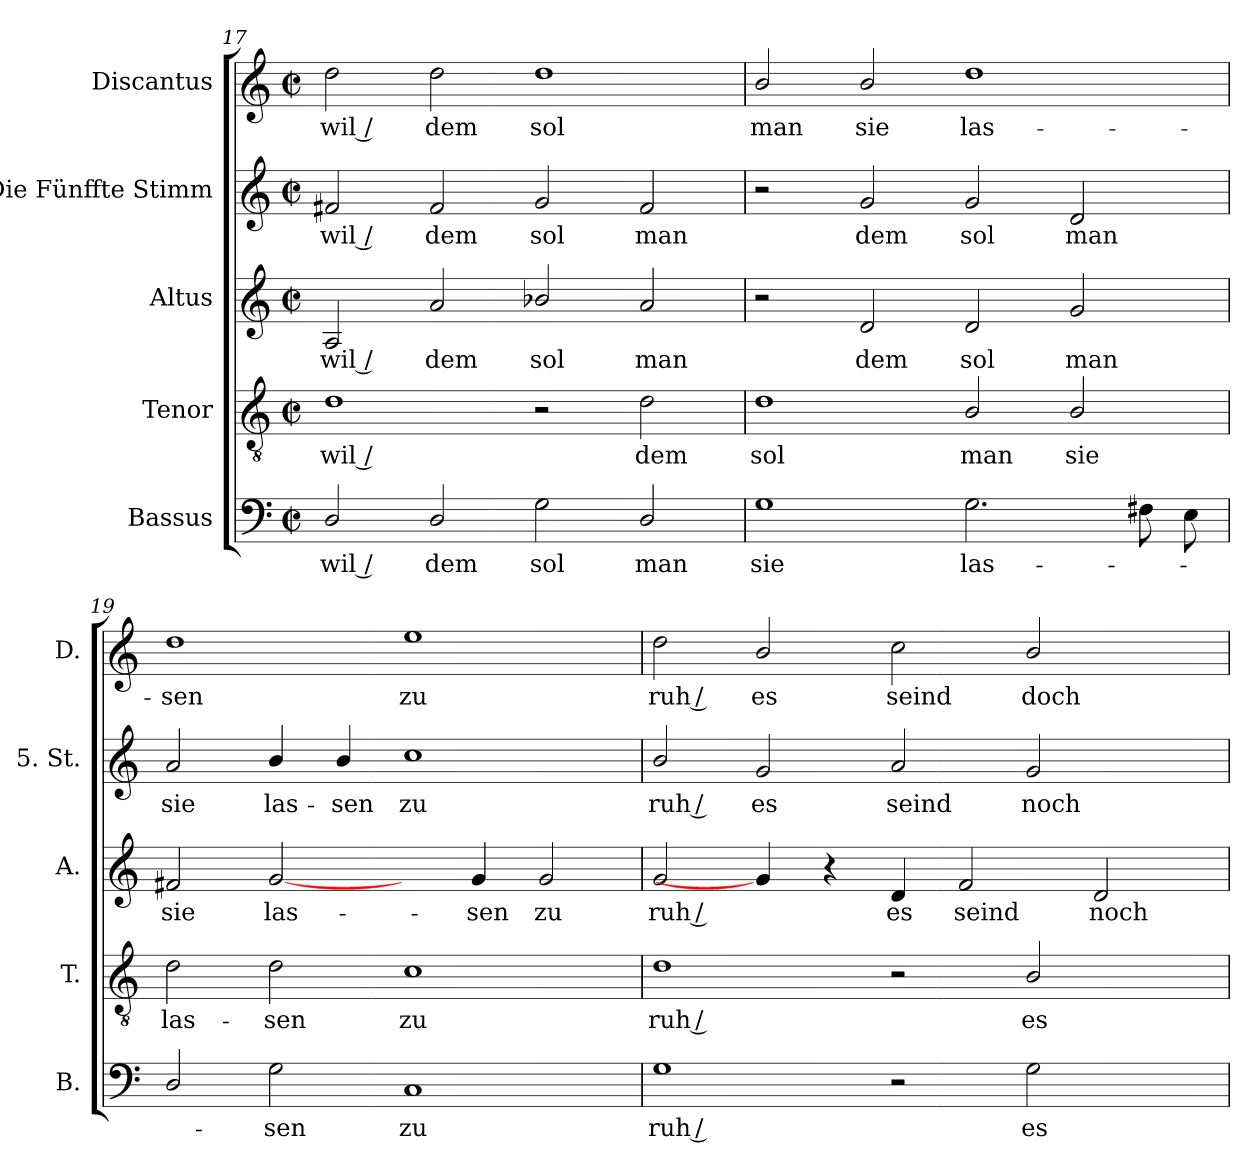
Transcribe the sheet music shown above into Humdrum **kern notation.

**kern	**text	**kern	**text	**kern	**text	**kern	**text	**kern	**text
*part5	*part5	*part4	*part4	*part3	*part3	*part2	*part2	*part1	*part1
*staff5	*staff5	*staff4	*staff4	*staff3	*staff3	*staff2	*staff2	*staff1	*staff1
*I"Bassus	*	*I"Tenor	*	*I"Altus	*	*I"Die Fünffte Stimm	*	*I"Discantus	*
*I'B.	*	*I'T.	*	*I'A.	*	*I'5. St.	*	*I'D.	*
*clefF4	*	*clefGv2	*	*clefG2	*	*clefG2	*	*clefG2	*
*	*	*ITrd7c12	*	*	*	*	*	*	*
*k[]	*	*k[]	*	*k[]	*	*k[]	*	*k[]	*
*C:	*	*C:	*	*C:	*	*C:	*	*C:	*
*M2/2	*	*M2/2	*	*M2/2	*	*M2/2	*	*M2/2	*
*met(c|)	*	*met(c|)	*	*met(c|)	*	*met(c|)	*	*met(c|)	*
=17	=17	=17	=17	=17	=17	=17	=17	=17	=17
!	!LO:LY:b:color=#000000	!	!	!	!	!	!	!	!
!	!	!	!LO:LY:b:color=#000000	!	!	!	!	!	!
!	!	!	!	!	!LO:LY:b:color=#000000	!	!	!	!
!	!	!	!	!	!	!	!LO:LY:b:color=#000000	!	!
!	!	!	!	!	!	!	!	!	!LO:LY:b:color=#000000
2Di/	wil /	1Di	wil /	2Ai/	wil /	2f#Xi/	wil /	2ddi\	wil /
!	!LO:LY:b:color=#000000	!	!	!	!	!	!	!	!
!	!	!	!	!	!LO:LY:b:color=#000000	!	!	!	!
!	!	!	!	!	!	!	!LO:LY:b:color=#000000	!	!
!	!	!	!	!	!	!	!	!	!LO:LY:b:color=#000000
2Di/	dem	.	.	2ai/	dem	2f#i/	dem	2ddi\	dem
!	!LO:LY:b:color=#000000	!	!	!	!	!	!	!	!
!	!	!	!	!	!LO:LY:b:color=#000000	!	!	!	!
!	!	!	!	!	!	!	!LO:LY:b:color=#000000	!	!
!	!	!	!	!	!	!	!	!	!LO:LY:b:color=#000000
2Gi\	sol	2r	.	2b-Xi/	sol	2gi/	sol	1ddi	sol
!	!LO:LY:b:color=#000000	!	!	!	!	!	!	!	!
!	!	!	!LO:LY:b:color=#000000	!	!	!	!	!	!
!	!	!	!	!	!LO:LY:b:color=#000000	!	!	!	!
!	!	!	!	!	!	!	!LO:LY:b:color=#000000	!	!
2Di/	man	2Di\	dem	2ai/	man	2f#i/	man	.	.
=18	=18	=18	=18	=18	=18	=18	=18	=18	=18
!	!LO:LY:b:color=#000000	!	!	!	!	!	!	!	!
!	!	!	!LO:LY:b:color=#000000	!	!	!	!	!	!
!	!	!	!	!	!	!	!	!	!LO:LY:b:color=#000000
1Gi	sie	1Di	sol	2r	.	2r	.	2bi/	man
!	!	!	!	!	!LO:LY:b:color=#000000	!	!	!	!
!	!	!	!	!	!	!	!LO:LY:b:color=#000000	!	!
!	!	!	!	!	!	!	!	!	!LO:LY:b:color=#000000
.	.	.	.	2di/	dem	2gi/	dem	2bi/	sie
!	!LO:LY:b:color=#000000	!	!	!	!	!	!	!	!
!	!	!	!LO:LY:b:color=#000000	!	!	!	!	!	!
!	!	!	!	!	!LO:LY:b:color=#000000	!	!	!	!
!	!	!	!	!	!	!	!LO:LY:b:color=#000000	!	!
!	!	!	!	!	!	!	!	!	!LO:LY:b:color=#000000
2.Gi\	las-	2BBi/	man	2di/	sol	2gi/	sol	1ddi	las-
!	!	!	!LO:LY:b:color=#000000	!	!	!	!	!	!
!	!	!	!	!	!LO:LY:b:color=#000000	!	!	!	!
!	!	!	!	!	!	!	!LO:LY:b:color=#000000	!	!
.	.	2BBi/	sie	2gi/	man	2di/	man	.	.
8F#i\	.	.	.	.	.	.	.	.	.
8Ei\	.	.	.	.	.	.	.	.	.
=19	=19	=19	=19	=19	=19	=19	=19	=19	=19
!	!	!	!LO:LY:b:color=#000000	!	!	!	!	!	!
!	!	!	!	!	!LO:LY:b:color=#000000	!	!	!	!
!	!	!	!	!	!	!	!LO:LY:b:color=#000000	!	!
!	!	!	!	!	!	!	!	!	!LO:LY:b:color=#000000
2Di/	.	2Di\	las-	2f#Xi/	sie	2ai/	sie	1ddi	-sen
!	!LO:LY:b:color=#000000	!	!	!	!	!	!	!	!
!	!	!	!LO:LY:b:color=#000000	!	!	!	!	!	!
!	!	!	!	!	!LO:LY:b:color=#000000	!	!	!	!
!	!	!	!	!	!	!	!LO:LY:b:color=#000000	!	!
2Gi\	-sen	2Di\	-sen	[2gi/	las-	4bi/	las-	.	.
!	!	!	!	!	!	!	!LO:LY:b:color=#000000	!	!
.	.	.	.	.	.	4bi/	-sen	.	.
!	!LO:LY:b:color=#000000	!	!	!	!	!	!	!	!
!	!	!	!LO:LY:b:color=#000000	!	!	!	!	!	!
!	!	!	!	!	!	!	!LO:LY:b:color=#000000	!	!
!	!	!	!	!	!	!	!	!	!LO:LY:b:color=#000000
1Ci	zu	1Ci	zu	4ryy	.	1cci	zu	1eei	zu
!	!	!	!	!	!LO:LY:b:color=#000000	!	!	!	!
.	.	.	.	4gi/	-sen	.	.	.	.
!	!	!	!	!	!LO:LY:b:color=#000000	!	!	!	!
.	.	.	.	2gi/	zu	.	.	.	.
!!LO:LB:g=z
=20	=20	=20	=20	=20	=20	=20	=20	=20	=20
!	!LO:LY:b:color=#000000	!	!	!	!	!	!	!	!
!	!	!	!LO:LY:b:color=#000000	!	!	!	!	!	!
!	!	!	!	!	!LO:LY:b:color=#000000	!	!	!	!
!	!	!	!	!	!	!	!LO:LY:b:color=#000000	!	!
!	!	!	!	!	!	!	!	!	!LO:LY:b:color=#000000
1Gi	ruh /	1Di	ruh /	2gi/	ruh /	2bi/	ruh /	2ddi\	ruh /
!	!	!	!	!	!	!	!LO:LY:b:color=#000000	!	!
!	!	!	!	!	!	!	!	!	!LO:LY:b:color=#000000
.	.	.	.	4gi/]	.	2gi/	es	2bi/	es
.	.	.	.	4r	.	.	.	.	.
!	!	!	!	!	!LO:LY:b:color=#000000	!	!	!	!
!	!	!	!	!	!	!	!LO:LY:b:color=#000000	!	!
!	!	!	!	!	!	!	!	!	!LO:LY:b:color=#000000
2r	.	2r	.	4di/	es	2ai/	seind	2cci\	seind
!	!	!	!	!	!LO:LY:b:color=#000000	!	!	!	!
.	.	.	.	2fi/	seind	.	.	.	.
!	!LO:LY:b:color=#000000	!	!	!	!	!	!	!	!
!	!	!	!LO:LY:b:color=#000000	!	!	!	!	!	!
!	!	!	!	!	!	!	!LO:LY:b:color=#000000	!	!
!	!	!	!	!	!	!	!	!	!LO:LY:b:color=#000000
2Gi\	es	2BBi/	es	.	.	2gi/	noch	2bi/	doch
!	!	!	!	!	!LO:LY:b:color=#000000	!	!	!	!
.	.	.	.	2di/	noch	.	.	.	.
4ryy	.	4ryy	.	.	.	4ryy	.	4ryy	.
=	=	=	=	=	=	=	=	=	=
*-	*-	*-	*-	*-	*-	*-	*-	*-	*-
